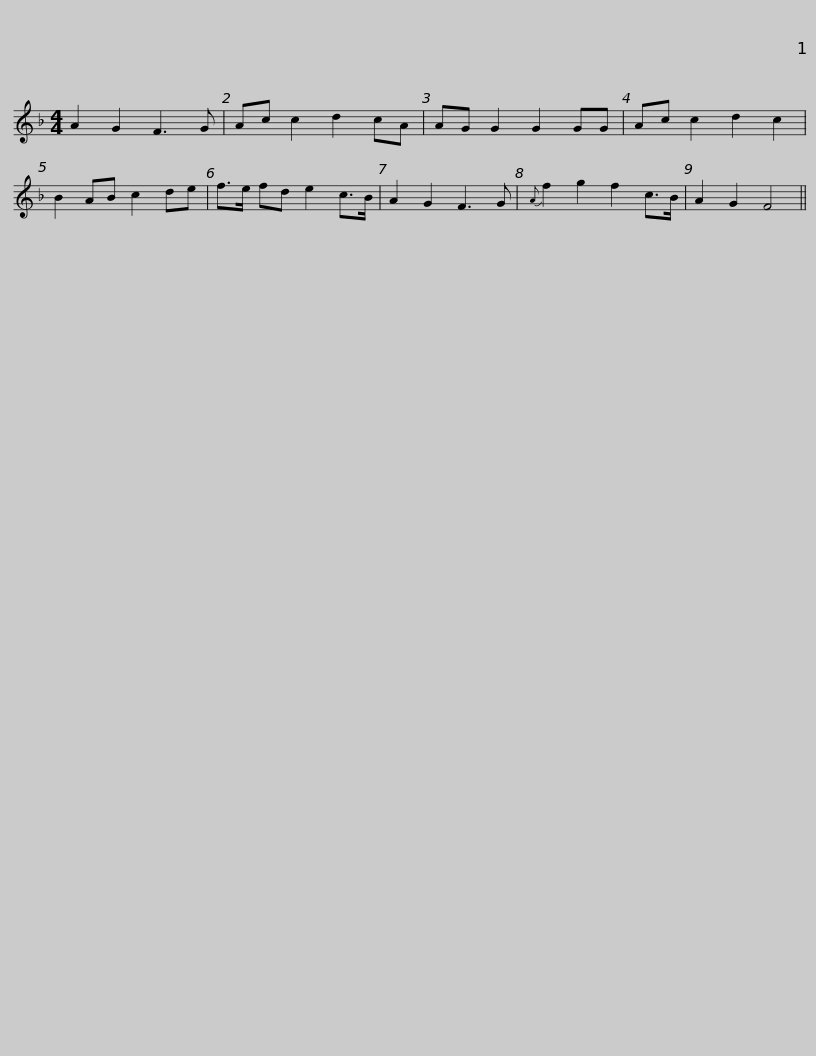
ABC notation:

X:1
L:1/8
M:4/4
I:linebreak $
K:F
V:1 treble
V:1
 A2 G2 F3 G | Ac c2 d2 cA | AG G2 G2 GG | Ac c2 d2 c2 | B2 AB c2 de | %5
 f>e fd e2 c>B | A2 G2 F3 G |${A} f2 g2 f2 c>B | A2 G2 F4 || %9
